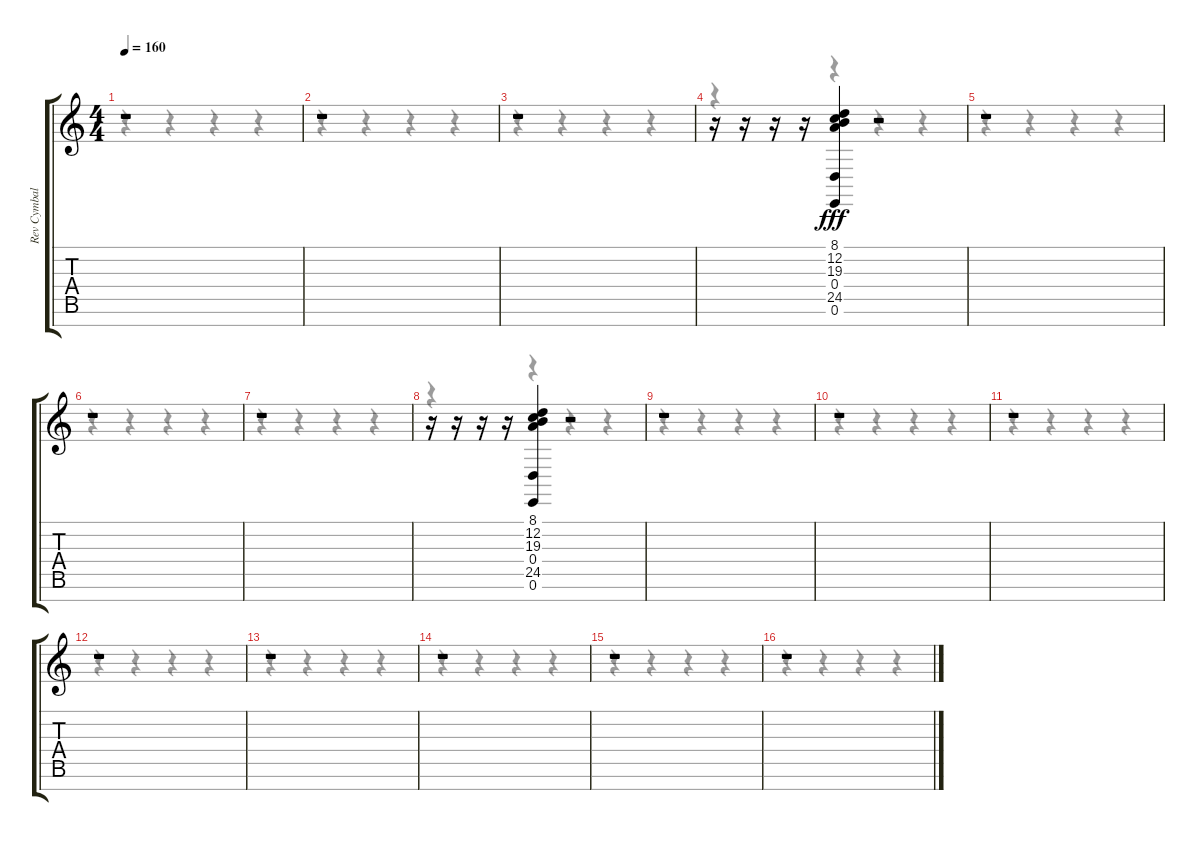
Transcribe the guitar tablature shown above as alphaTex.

\track ("Rev Cymbal" "Rev Cymbal") {instrument reversecymbal}
\staff {score tabs}
\tuning (E4 B3 G3 D3 A2 E2 B1) {hide}
\voice
\ts (4 4)
\tempo 160
\clef g2
\ks c
r.1{dy fff} |
r.1 |
r.1 |
r.16 r.16 r.16 r.16 (8.1 12.2 19.3 0.4 24.5 0.6).4 r.2 |
r.1 |
r.1 |
r.1 |
r.16 r.16 r.16 r.16 (8.1 12.2 19.3 0.4 24.5 0.6).4 r.2 |
r.1 |
r.1 |
r.1 |
r.1 |
r.1 |
r.1 |
r.1 |
r.1
\voice
\clef g2
\ottava regular
\simile none
\ks c
r.4{dy f} r.4 r.4 r.4 |
r.4 r.4 r.4 r.4 |
r.4 r.4 r.4 r.4 |
r.4 r.4 r.4 r.4 |
r.4 r.4 r.4 r.4 |
r.4 r.4 r.4 r.4 |
r.4 r.4 r.4 r.4 |
r.4 r.4 r.4 r.4 |
r.4 r.4 r.4 r.4 |
r.4 r.4 r.4 r.4 |
r.4 r.4 r.4 r.4 |
r.4 r.4 r.4 r.4 |
r.4 r.4 r.4 r.4 |
r.4 r.4 r.4 r.4 |
r.4 r.4 r.4 r.4 |
r.4 r.4 r.4 r.4
